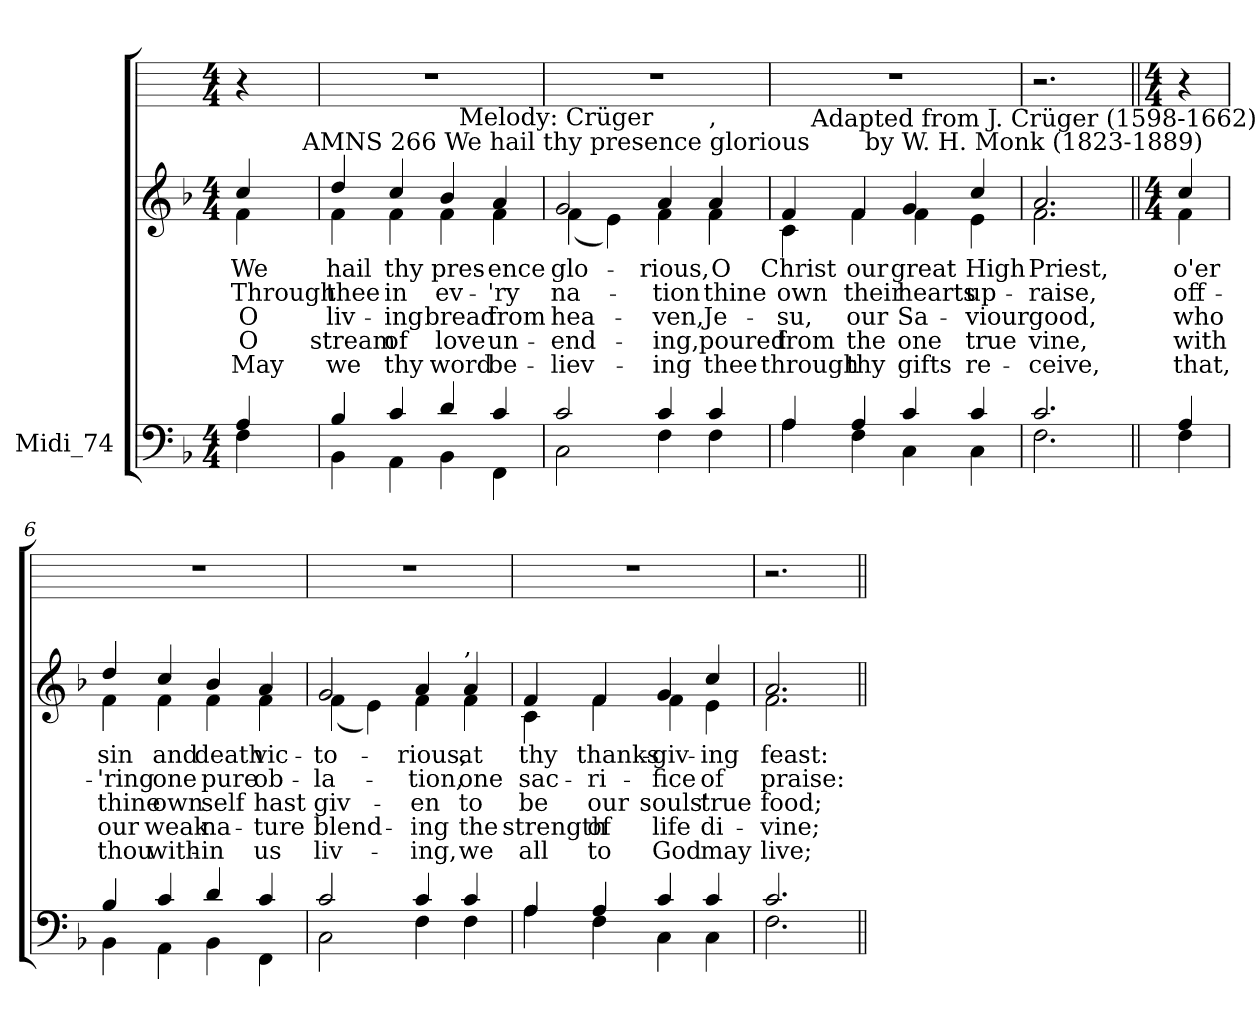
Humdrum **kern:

**kern	**kern	**text	**text	**text	**text	**text	**kern
*part3	*part2	*part2	*part2	*part2	*part2	*part2	*part1
*staff3	*staff2	*staff2	*staff2	*staff2	*staff2	*staff2	*staff1
*I"Midi_74	*	*	*	*	*	*	*
*clefF4	*clefG2	*	*	*	*	*	*
*k[b-]	*k[b-]	*	*	*	*	*	*
*F:	*F:	*	*	*	*	*	*
*M4/4	*M4/4	*	*	*	*	*	*M4/4
=	=	=	=	=	=	=	=
*^	*	*	*	*	*	*	*
!	!	!LO:TX:a:cj:t=R. G. Parsons\n(1882-1948)	!	!	!	!	!	!
!	!	!	!LO:LY:b	!LO:LY:b	!LO:LY:b	!LO:LY:b	!LO:LY:b	!
*	*	*^	*	*	*	*	*	*
4A/	4F\	4cc/	4f\	We	Through	O	O	May	4r
=1	=1	=1	=1	=1	=1	=1	=1	=1	=1
!	!	!	!	!LO:LY:b	!LO:LY:b	!LO:LY:b	!LO:LY:b	!LO:LY:b	!
4B-/	4BB-\	4dd/	4f\	hail	thee	liv-	-stream	we	1r
!	!	!	!	!LO:LY:b	!LO:LY:b	!LO:LY:b	!LO:LY:b	!LO:LY:b	!
4c/	4AA\	4cc/	4f\	thy	in	ing	of	thy	.
!	!	!	!	!LO:LY:b	!LO:LY:b	!LO:LY:b	!LO:LY:b	!LO:LY:b	!
4d/	4BB-\	4b-/	4f\	pres-	-ev-	-bread	love	word	.
!	!	!	!	!LO:LY:b	!LO:LY:b	!LO:LY:b	!LO:LY:b	!LO:LY:b	!
4c/	4FF\	4a/	4f\	ence	'ry	from	un-	-be-	.
=2	=2	=2	=2	=2	=2	=2	=2	=2	=2
!	!	!LO:TX:a:cj:t=AMNS 266 We hail thy presence glorious	!	!	!	!	!	!	!
!	!	!LO:TX:a:cj:t=Melody&colon; Crüger	!	!	!	!	!	!	!
!	!	!	!	!LO:LY:b	!LO:LY:b	!LO:LY:b	!LO:LY:b	!LO:LY:b	!
2c/	2C\	2g/	(<4f\	-glo-	-na-	-hea-	-end-	-liev-	1r
.	.	.	4e\)	.	.	.	.	.	.
!	!	!	!	!LO:LY:b	!LO:LY:b	!LO:LY:b	!LO:LY:b	!LO:LY:b	!
4c/	4F\	4a/	4f\	-rious,	tion	ven,	ing,	ing	.
!	!	!LO:TX:a:t=,	!	!	!	!	!	!	!
!	!	!	!	!LO:LY:b	!LO:LY:b	!LO:LY:b	!LO:LY:b	!LO:LY:b	!
4c/	4F\	4a/	4f\	O	thine	Je-	-poured	thee	.
=3	=3	=3	=3	=3	=3	=3	=3	=3	=3
!	!	!	!	!LO:LY:b	!LO:LY:b	!LO:LY:b	!LO:LY:b	!LO:LY:b	!
4A/	4A\	4f/	4c	Christ	own	su,	from	through	1r
!	!	!	!	!LO:LY:b	!LO:LY:b	!LO:LY:b	!LO:LY:b	!LO:LY:b	!
4A/	4F\	4f/	4f\	our	their	our	the	thy	.
!	!	!	!	!LO:LY:b	!LO:LY:b	!LO:LY:b	!LO:LY:b	!LO:LY:b	!
4c/	4C\	4g/	4f\	great	hearts	Sa-	-one	gifts	.
!	!	!	!	!LO:LY:b	!LO:LY:b	!LO:LY:b	!LO:LY:b	!LO:LY:b	!
4c/	4C\	4cc/	4e\	High	up-	-viour	true	re-	.
=4	=4	=4	=4	=4	=4	=4	=4	=4	=4
!	!	!LO:TX:a:cj:t=Adapted from J. Crüger (1598-1662)\nby W. H. Monk (1823-1889)	!	!	!	!	!	!	!
!	!	!	!	!LO:LY:b	!LO:LY:b	!LO:LY:b	!LO:LY:b	!LO:LY:b	!
2.c/	2.F\	2.a/	2.f\	-Priest,	raise,	good,	vine,	ceive,	2.r
!!LO:LB:g=z
=5||	=5||	=5||	=5||	=5||	=5||	=5||	=5||	=5||	=5||
*	*	*M4/4	*	*	*	*	*	*	*M4/4
!	!	!	!	!LO:LY:b	!LO:LY:b	!LO:LY:b	!LO:LY:b	!LO:LY:b	!
4A/	4F\	4cc/	4f\	o'er	off-	-who	with	that,	4r
=6	=6	=6	=6	=6	=6	=6	=6	=6	=6
!	!	!	!	!LO:LY:b	!LO:LY:b	!LO:LY:b	!LO:LY:b	!LO:LY:b	!
4B-/	4BB-\	4dd/	4f\	sin	'ring	thine	our	thou	1r
!	!	!	!	!LO:LY:b	!LO:LY:b	!LO:LY:b	!LO:LY:b	!LO:LY:b	!
4c/	4AA\	4cc/	4f\	and	one	own	weak	with-	.
!	!	!	!	!LO:LY:b	!LO:LY:b	!LO:LY:b	!LO:LY:b	!LO:LY:b	!
4d/	4BB-\	4b-/	4f\	-death	pure	self	na-	-in	.
!	!	!	!	!LO:LY:b	!LO:LY:b	!LO:LY:b	!LO:LY:b	!LO:LY:b	!
4c/	4FF\	4a/	4f\	vic-	-ob-	-hast	ture	us	.
=7	=7	=7	=7	=7	=7	=7	=7	=7	=7
!	!	!	!	!LO:LY:b	!LO:LY:b	!LO:LY:b	!LO:LY:b	!LO:LY:b	!
2c/	2C\	2g/	(<4f\	to-	-la-	-giv-	-blend-	-liv-	1r
.	.	.	4e\)	.	.	.	.	.	.
!	!	!	!	!LO:LY:b	!LO:LY:b	!LO:LY:b	!LO:LY:b	!LO:LY:b	!
4c/	4F\	4a/	4f\	-rious,	tion,	en	ing	ing,	.
!	!	!LO:TX:a:t=,	!	!	!	!	!	!	!
!	!	!	!	!LO:LY:b	!LO:LY:b	!LO:LY:b	!LO:LY:b	!LO:LY:b	!
4c/	4F\	4a/	4f\	at	one	to	the	we	.
=8	=8	=8	=8	=8	=8	=8	=8	=8	=8
!	!	!	!	!LO:LY:b	!LO:LY:b	!LO:LY:b	!LO:LY:b	!LO:LY:b	!
4A/	4A\	4f/	4c	thy	sac-	-be	strength	all	1r
!	!	!	!	!LO:LY:b	!LO:LY:b	!LO:LY:b	!LO:LY:b	!LO:LY:b	!
4A/	4F\	4f/	4f\	thanks-	-ri-	-our	of	to	.
!	!	!	!	!LO:LY:b	!LO:LY:b	!LO:LY:b	!LO:LY:b	!LO:LY:b	!
4c/	4C\	4g/	4f\	giv-	-fice	souls'	life	God	.
!	!	!	!	!LO:LY:b	!LO:LY:b	!LO:LY:b	!LO:LY:b	!LO:LY:b	!
4c/	4C\	4cc/	4e\	ing	of	true	di-	-may	.
=9	=9	=9	=9	=9	=9	=9	=9	=9	=9
!	!	!	!	!LO:LY:b	!LO:LY:b	!LO:LY:b	!LO:LY:b	!LO:LY:b	!
2.c/	2.F\	2.a/	2.f\	feast:	praise:	food;	vine;	live;	2.r
*v	*v	*	*	*	*	*	*	*	*
*	*v	*v	*	*	*	*	*	*
=||	=||	=||	=||	=||	=||	=||	=||
*-	*-	*-	*-	*-	*-	*-	*-
